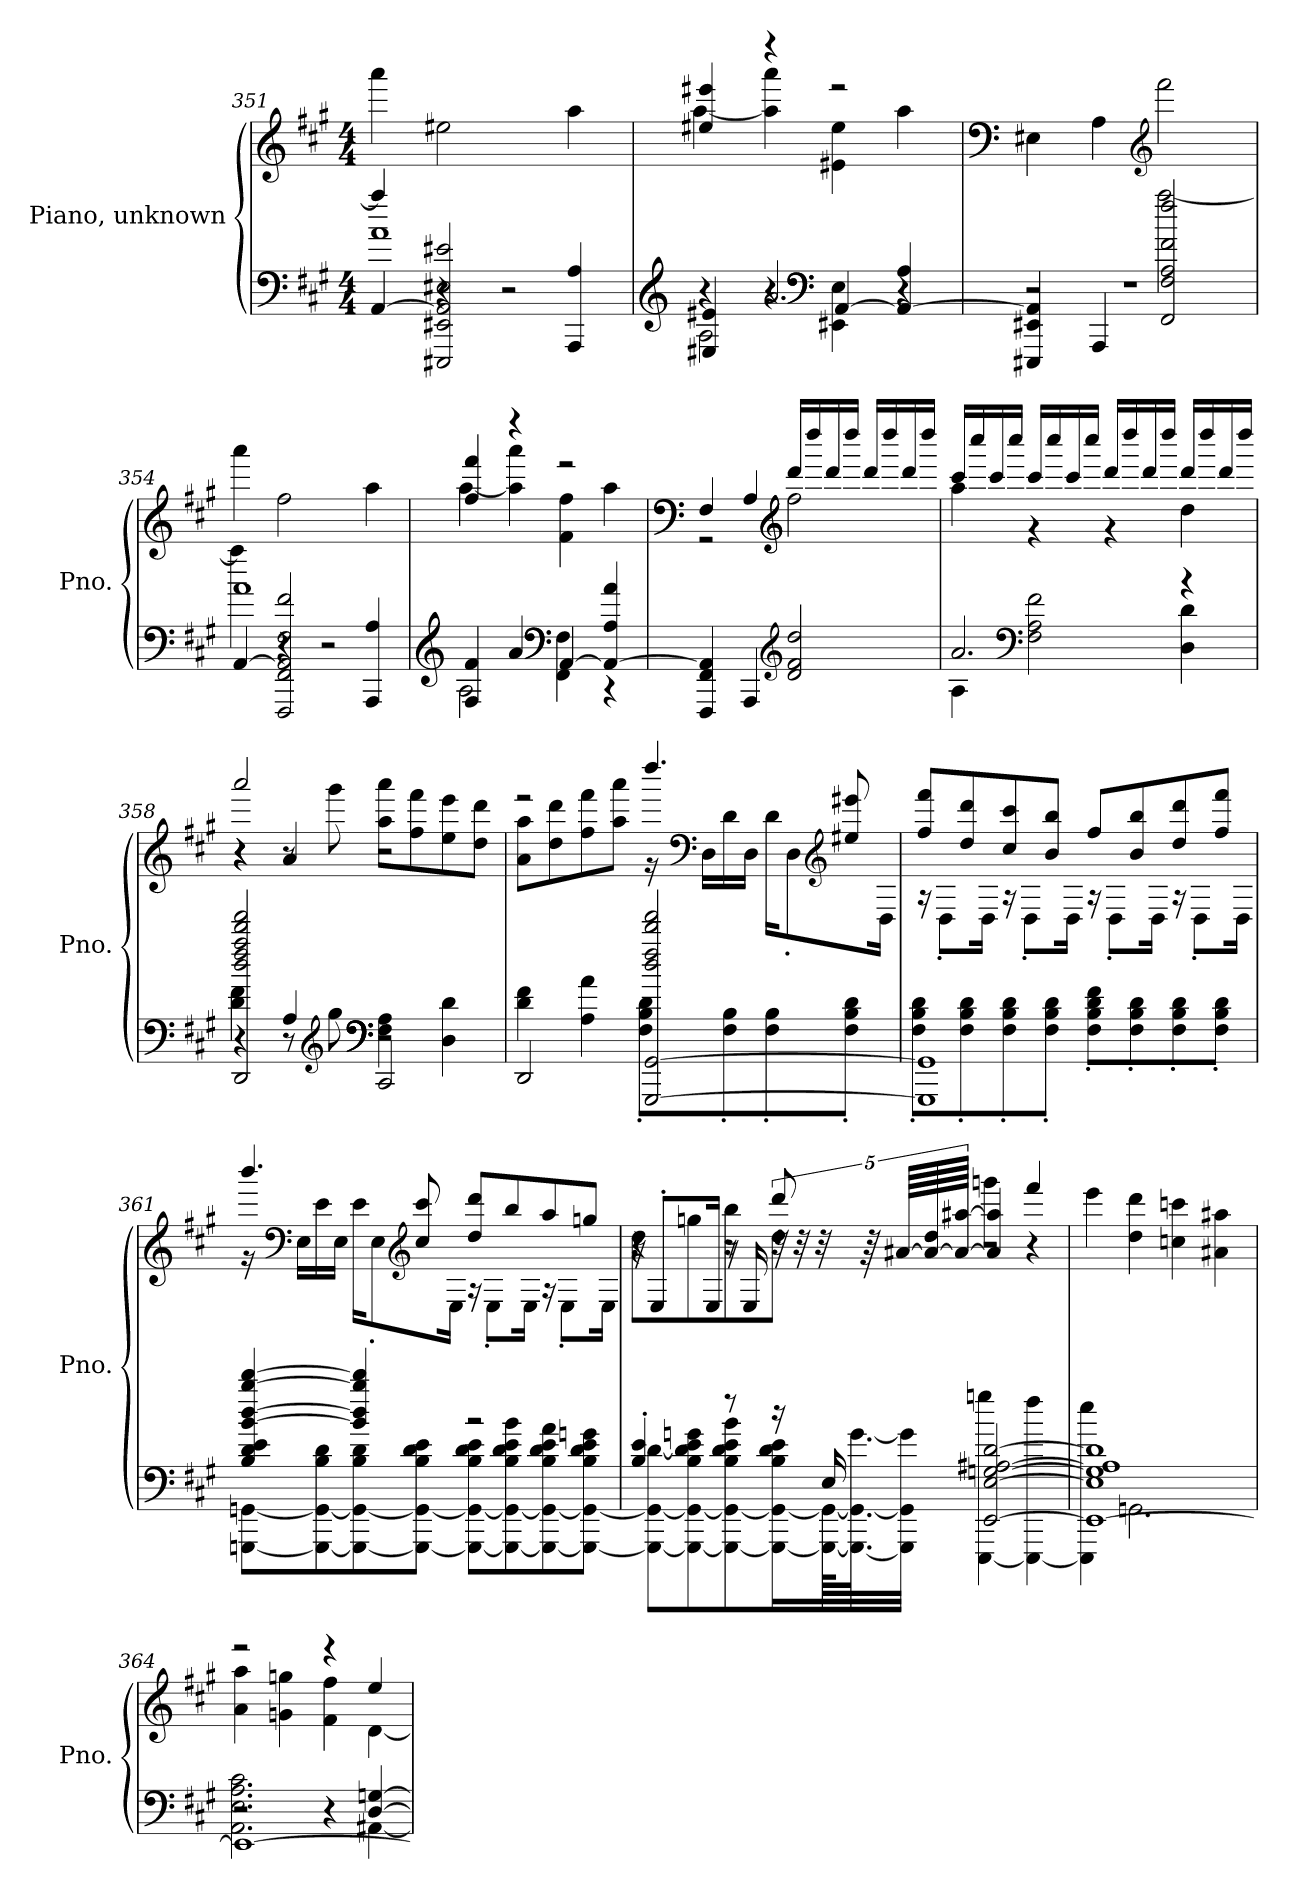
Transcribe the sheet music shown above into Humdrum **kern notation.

**kern	**kern
*part1	*part1
*staff2	*staff1
*I"Piano, unknown	*
*I'Pno.	*
!!LO:LB:g=z
*clefF4	*clefG2
*k[f#c#g#]	*k[f#c#g#]
*M4/4	*M4/4
=351	=351
*^	*
*	*^	*
4aa/]	1a	[4AA/	4aaa\
4r	.	2EEE#X/ 2EE#X/ 2AA/] 2E#X/ 2e#X/	2ee#X\
2r	.	.	.
.	.	4AAA/ 4A/	4aa\
=352	=352	=352	=352
*clefG2	*	*	*
*	*	*	*^
4r	2A\	4E#X/ 4e#X/	4ee#X/ 4eee#X/	[4aa\
2.a/	.	4r	4r	4aa\] 4aaa\
*clefF4	*	*	*	*
.	4EE#X\ 4E#\	[4AA/	2r	4e#X\ 4ee#\
.	4r	4AA/_ 4A/	.	4aa\
*	*	*	*v	*v
=353	=353	=353	=353
*	*	*	*clefF4
1r	2r	4EEE#X/ 4EE#X/ 4AA/]	4E#X\
.	.	4AAA/	4A\
*	*	*	*clefG2
.	[2aa\	2FF#/ 2F#/ 2A/ 2f#/ 2ff#/	2fff#\
=354	=354	=354	=354
1a	4aa\]	[4AA/	4aaa\
.	4r	2FFF#/ 2FF#/ 2AA/] 2F#/ 2f#/	2ff#\
.	2r	.	.
.	.	4AAA/ 4A/	4aa\
*v	*v	*v	*
=355	=355
*clefG2	*
*^	*^
4F#/ 4f#/	2A\	4ff#/ 4fff#/	[4aa\
4a/	.	4r	4aa\] 4aaa\
*clefF4	*	*	*
[4AA/	4FF#\ 4F#\	2r	4f#\ 4ff#\
4AA/_ 4A/ 4a/	4r	.	4aa\
*v	*v	*	*
!!LO:LB:g=z	!!
=356	=356	=356
*	*clefF4	*
4FFF#/ 4FF#/ 4AA/]	4F#/	2r
4AAA/	4A/	.
*clefG2	*clefG2	*
2d/ 2f#/ 2dd/	16ddd/LL	2ff#\
.	16dddd/	.
.	16ddd/	.
.	16dddd/JJ	.
.	16ddd/LL	.
.	16dddd/	.
.	16ddd/	.
.	16dddd/JJ	.
=357	=357	=357
*^	*	*
2.a/	4A\	16ccc#/LL	4aa\
.	.	16cccc#/	.
.	.	16ccc#/	.
.	.	16cccc#/JJ	.
*clefF4	*	*	*
.	2F#\ 2A\ 2f#\	16ccc#/LL	4r
.	.	16cccc#/	.
.	.	16ccc#/	.
.	.	16cccc#/JJ	.
.	.	16ddd/LL	4r
.	.	16dddd/	.
.	.	16ddd/	.
.	.	16dddd/JJ	.
4r	4D\ 4d\	16ddd/LL	4dd\
.	.	16dddd/	.
.	.	16ddd/	.
.	.	16dddd/JJ	.
!!LO:LB:g=z
=358	=358	=358	=358
*	*^	*	*^
2DD/ 2dd/ 2ff#/ 2aa/ 2ddd/ 2fff#/	4d\ 4f#\	4r	2aaa/	4r	4r
.	8r	4A/	.	8r	4a/
*clefG2	*	*	*	*	*
.	8gg#\	.	.	8ggg#\	.
*clefF4	*	*	*	*	*
2CC#/	4F#\ 4A\	2r	2r	8aa\ 8aaa\L	2r
.	.	.	.	8ff#\ 8fff#\	.
.	4D\ 4d\	.	.	8ee\ 8eee\	.
.	.	.	.	8dd\ 8ddd\J	.
*	*v	*v	*	*	*
*	*	*	*v	*v
=359	=359	=359	=359
2DD/	4d\ 4f#\	2r	8a\ 8aa\L
.	.	.	8dd\ 8ddd\
.	4A\ 4a\	.	8ff#\ 8fff#\
.	.	.	8aa\ 8aaa\J
[2GGG#/ [2GG#/ 2dd/ 2ff#/ 2ddd/ 2fff#/	8F#\' 8B\' 8d\'L	4.dddd/	16r
*	*	*clefF4	*
.	.	.	16D\LL
.	8F#\' 8B\'	.	16d\
.	.	.	16D\JJ
.	8F#\' 8B\'	.	16d\KL
.	.	.	8D'\
*	*	*clefG2	*
.	8F#\' 8B\' 8d\'J	8ee#X/ 8eee#X/	.
.	.	.	16D\Jk
!!LO:LB:g=z	!!
=360	=360	=360	=360
1GGG#] 1GG#]	8F#\' 8B\' 8d\'L	8ff#/ 8fff#/L	16r
.	.	.	8D'\L
.	8F#\' 8B\' 8d\'	8dd/ 8ddd/	.
.	.	.	16D\Jk
.	8F#\' 8B\' 8d\'	8cc#/ 8ccc#/	16r
.	.	.	8D'\L
.	8F#\' 8B\' 8d\'J	8b/ 8bb/J	.
.	.	.	16D\Jk
.	8F#\' 8B\' 8d\' 8f#\'L	8ff#/L	16r
.	.	.	8D'\L
.	8F#\' 8B\' 8d\'	8b/ 8bb/	.
.	.	.	16D\Jk
.	8F#\' 8B\' 8d\'	8dd/ 8ddd/	16r
.	.	.	8D'\L
.	8F#\' 8B\' 8d\'J	8ff#/ 8fff#/J	.
.	.	.	16D\Jk
=361	=361	=361	=361
4B/ 4d/ 4e/ [4b/ [4dd/ [4bb/ [4ddd/	[8GGGn\ [8GGn\L	4.bbb/	16r
*	*	*clefF4	*
.	.	.	16E\LL
.	8GGG\_ 8GG\_ 8B\ 8d\	.	16e\
.	.	.	16E\JJ
4b/] 4dd/] 4bb/] 4ddd/]	8GGG\_ 8GG\_ 8B\ 8d\	.	16e\KL
.	.	.	8E'\
*	*	*clefG2	*
.	8GGG\_ 8GG\_ 8B\ 8d\ 8e\J	8cc#/ 8ccc#/	.
.	.	.	16E\Jk
2r	8GGG\_ 8GG\_ 8B\ 8d\ 8e\L	8dd/ 8ddd/L	16r
.	.	.	8E'\L
.	8GGG\_ 8GG\_ 8B\ 8d\ 8e\ 8b\	8bb/	.
.	.	.	16E\Jk
.	8GGG\_ 8GG\_ 8B\ 8d\ 8e\ 8a\	8aa/	16r
.	.	.	8E'\L
.	8GGG\_ 8GG\_ 8B\ 8d\ 8e\ 8gn\J	8ggn/J	.
.	.	.	16E\Jk
!!LO:LB:g=z
=362	=362	=362	=362
*	*	*	*^
4B/' 4e/'	8GGG\_ 8GG\_ [8d\L	4r	8dd\L	16r
.	.	.	.	8E'/L
.	8GGG\_ 8GG\_ 8B\ 8d\] 8e\ 8gn\	.	8ggn\	.
.	.	.	.	16E/Jk
8r	8GGG\_ 8GG\_ 8B\ 8d\ 8e\ 8b\	8r	8bb\	16r
.	.	.	.	16E/
16r	16GGG\_ 16GG\_ 16B\ 16d\ 16e\L	8ddd/	8dd\J	40r
.	.	.	.	40r
.	.	.	.	40r
16E/	128GGG\_ 128GG\_KLL	.	.	.
.	64.GGG\_ 64.GG\_ [64.g\J	.	.	.
.	.	.	.	80r
.	.	.	.	[80a#X/LLLL
.	32GGG\] 32GG\] 32g\]JJJ	.	.	.
.	.	.	.	80a#/_ 80dd/
.	.	.	.	80a#/_ [80aa#X/JJJJ
[2EE/ [2E/ [2Gn/ [2A#X/ [2d/	[4EEE\ 4ggn\	2r	4gggn\	4a#/] 4aa#/]
.	4EEE\_ 4ff#\	.	4r	4fff#/
*	*	*v	*v	*v
=363	=363	=363
1EE_ 1E] 1G] 1A#] 1d]	4EEE\] 4ee\	4eee\
.	2.GGn\	4dd\ 4ddd\
.	.	4ccn\ 4cccn\
.	.	4a#X\ 4aa#X\
=364	=364	=364
*	*^	*^
1EE_	2.AA\ 2.E\ 2.A\ 2.c#\	2r	2r	4a\ 4aa\
.	.	.	.	4gn\ 4ggn\
.	.	4r	4r	4f#\ 4ff#\
.	[4AA#X\	[4D/ [4Gn/	4ee/	[4d\
*v	*v	*v	*	*
*	*v	*v
=	=
*-	*-
